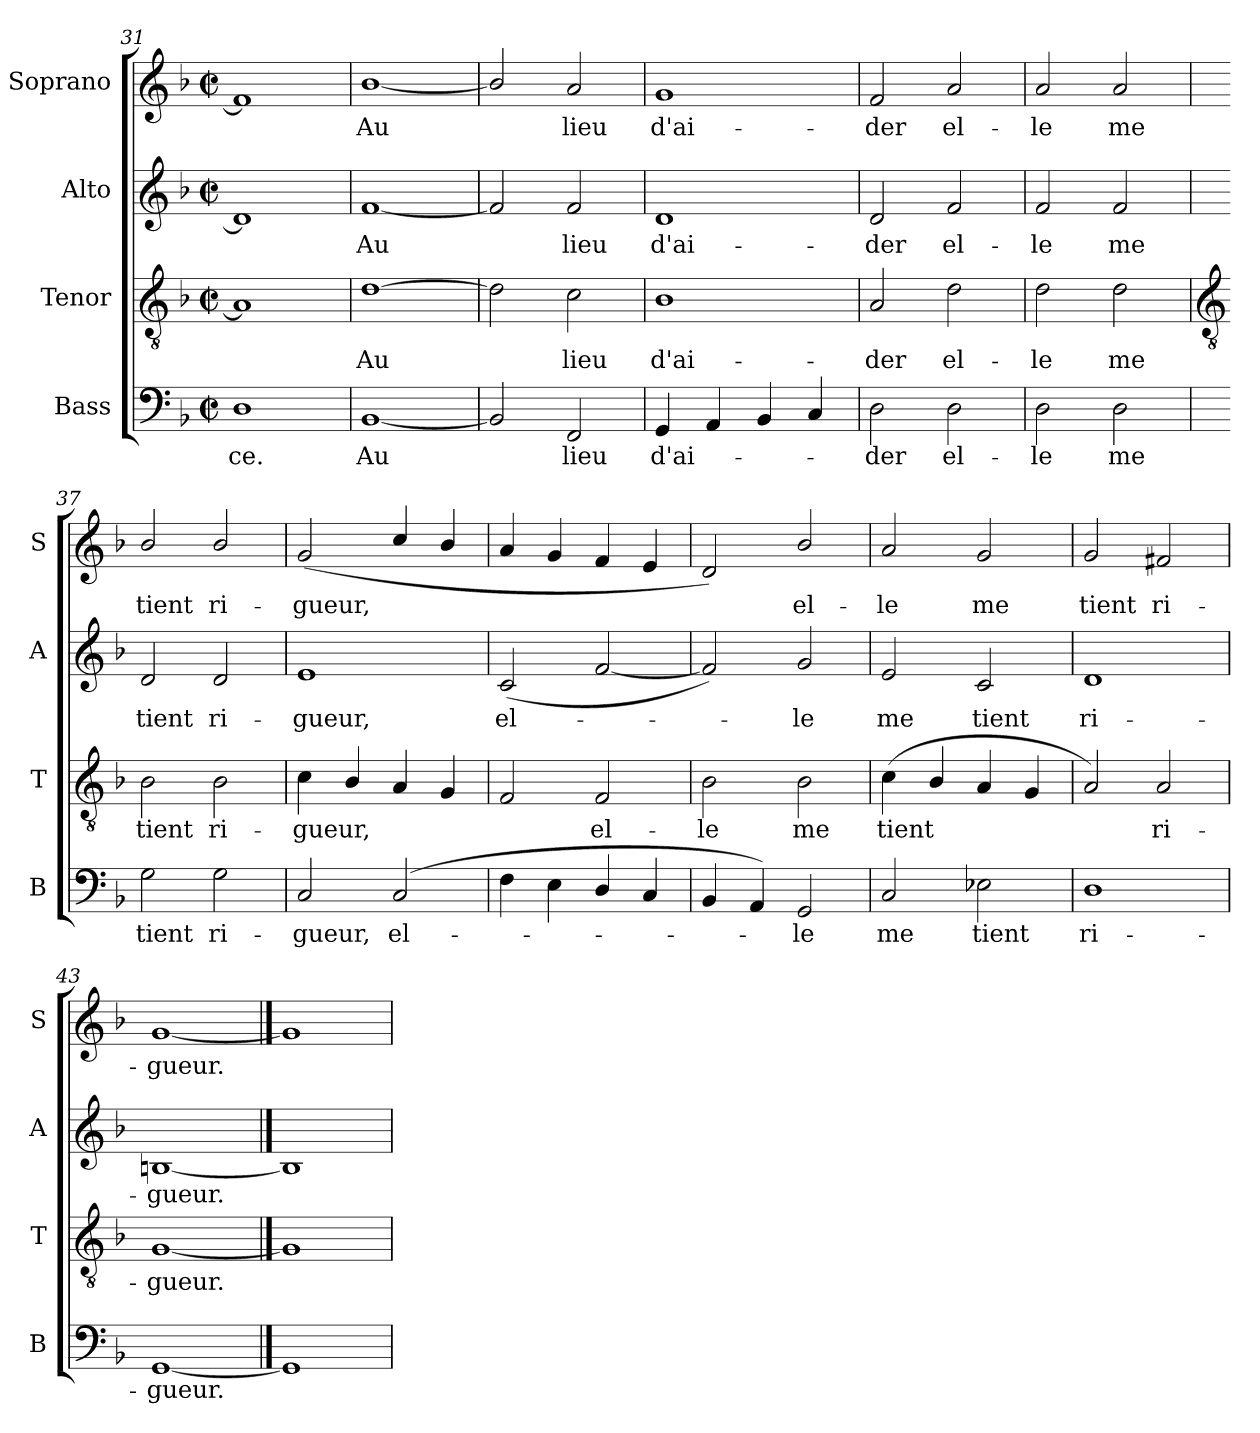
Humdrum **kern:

**kern	**text	**kern	**text	**kern	**text	**kern	**text
*part4	*part4	*part3	*part3	*part2	*part2	*part1	*part1
*staff4	*staff4	*staff3	*staff3	*staff2	*staff2	*staff1	*staff1
*I"Bass	*	*I"Tenor	*	*I"Alto	*	*I"Soprano	*
*I'B	*	*I'T	*	*I'A	*	*I'S	*
*clefF4	*	*clefGv2	*	*clefG2	*	*clefG2	*
*k[b-]	*	*k[b-]	*	*k[b-]	*	*k[b-]	*
*F:	*	*F:	*	*F:	*	*F:	*
*M2/2	*	*M2/2	*	*M2/2	*	*M2/2	*
*met(c|)	*	*met(c|)	*	*met(c|)	*	*met(c|)	*
=31	=31	=31	=31	=31	=31	=31	=31
!	!LO:LY:b	!	!	!	!	!	!
1D	-ce.	1A]	.	1d]	.	1f#]	.
=32	=32	=32	=32	=32	=32	=32	=32
!	!LO:LY:b	!	!LO:LY:b	!	!LO:LY:b	!	!LO:LY:b
[1BB-	Au	[1d	Au	[1f	Au	[1b-/	Au
=33	=33	=33	=33	=33	=33	=33	=33
2BB-]	.	2d]	.	2f]	.	2b-/]	.
!	!LO:LY:b	!	!LO:LY:b	!	!LO:LY:b	!	!LO:LY:b
2FF	lieu	2c	lieu	2f	lieu	2a	lieu
=34	=34	=34	=34	=34	=34	=34	=34
!	!LO:LY:b	!	!LO:LY:b	!	!LO:LY:b	!	!LO:LY:b
4GG	d'ai-	1B-	d'ai-	1d	d'ai-	1g	d'ai-
4AA	.	.	.	.	.	.	.
4BB-	.	.	.	.	.	.	.
4C	.	.	.	.	.	.	.
=35	=35	=35	=35	=35	=35	=35	=35
!	!LO:LY:b	!	!LO:LY:b	!	!LO:LY:b	!	!LO:LY:b
2D	der	2A	-der	2d	-der	2f	-der
!	!LO:LY:b	!	!LO:LY:b	!	!LO:LY:b	!	!LO:LY:b
2D	el-	2d	el-	2f	el-	2a	el-
=36	=36	=36	=36	=36	=36	=36	=36
!	!LO:LY:b	!	!LO:LY:b	!	!LO:LY:b	!	!LO:LY:b
2D	-le	2d	-le	2f	-le	2a	-le
!	!LO:LY:b	!	!LO:LY:b	!	!LO:LY:b	!	!LO:LY:b
2D	me	2d	me	2f	me	2a	me
!!LO:LB:g=z
=37	=37	=37	=37	=37	=37	=37	=37
*	*	*clefGv2	*	*	*	*	*
!	!LO:LY:b	!	!LO:LY:b	!	!LO:LY:b	!	!LO:LY:b
2G	tient	2B-	tient	2d	tient	2b-/	tient
!	!LO:LY:b	!	!LO:LY:b	!	!LO:LY:b	!	!LO:LY:b
2G	ri-	2B-	ri-	2d	ri-	2b-/	ri-
=38	=38	=38	=38	=38	=38	=38	=38
!	!LO:LY:b	!	!LO:LY:b	!	!LO:LY:b	!	!LO:LY:b
2C	-gueur,	4c\	-gueur,	1e	-gueur,	(<2g	-gueur,
.	.	4B-/	.	.	.	.	.
!	!LO:LY:b	!	!	!	!	!	!
(<2C	el-	4A	.	.	.	4cc/	.
.	.	4G	.	.	.	4b-/	.
=39	=39	=39	=39	=39	=39	=39	=39
!	!	!	!	!	!LO:LY:b	!	!
4F\	.	2F	.	(<2c	el-	4a	.
4E\	.	.	.	.	.	4g	.
!	!	!	!LO:LY:b	!	!	!	!
4D/	.	2F	el-	[2f	.	4f	.
4C	.	.	.	.	.	4e	.
=40	=40	=40	=40	=40	=40	=40	=40
!	!	!	!LO:LY:b	!	!	!	!
4BB-	.	2B-	-le	2f])	.	2d)	.
4AA)	.	.	.	.	.	.	.
!	!LO:LY:b	!	!LO:LY:b	!	!LO:LY:b	!	!LO:LY:b
2GG	le	2B-	me	2g	le	2b-/	el-
=41	=41	=41	=41	=41	=41	=41	=41
!	!LO:LY:b	!	!LO:LY:b	!	!LO:LY:b	!	!LO:LY:b
2C	me	(<4c\	tient	2e	me	2a	-le
.	.	4B-/	.	.	.	.	.
!	!LO:LY:b	!	!	!	!LO:LY:b	!	!LO:LY:b
2E-X	tient	4A	.	2c	tient	2g	me
.	.	4G	.	.	.	.	.
=42	=42	=42	=42	=42	=42	=42	=42
!	!LO:LY:b	!	!	!	!LO:LY:b	!	!LO:LY:b
1D	ri-	2A)	.	1d	ri-	2g	tient
!	!	!	!LO:LY:b	!	!	!	!LO:LY:b
.	.	2A	ri-	.	.	2f#X	ri-
=43	=43	=43	=43	=43	=43	=43	=43
!	!LO:LY:b	!	!LO:LY:b	!	!LO:LY:b	!	!LO:LY:b
[1GG	-gueur.	[1G	-gueur.	[1Bn	-gueur.	[1g	-gueur.
==44	==44	==44	==44	==44	==44	==44	==44
1GG]	.	1G]	.	1B]	.	1g]	.
=	=	=	=	=	=	=	=
*-	*-	*-	*-	*-	*-	*-	*-
